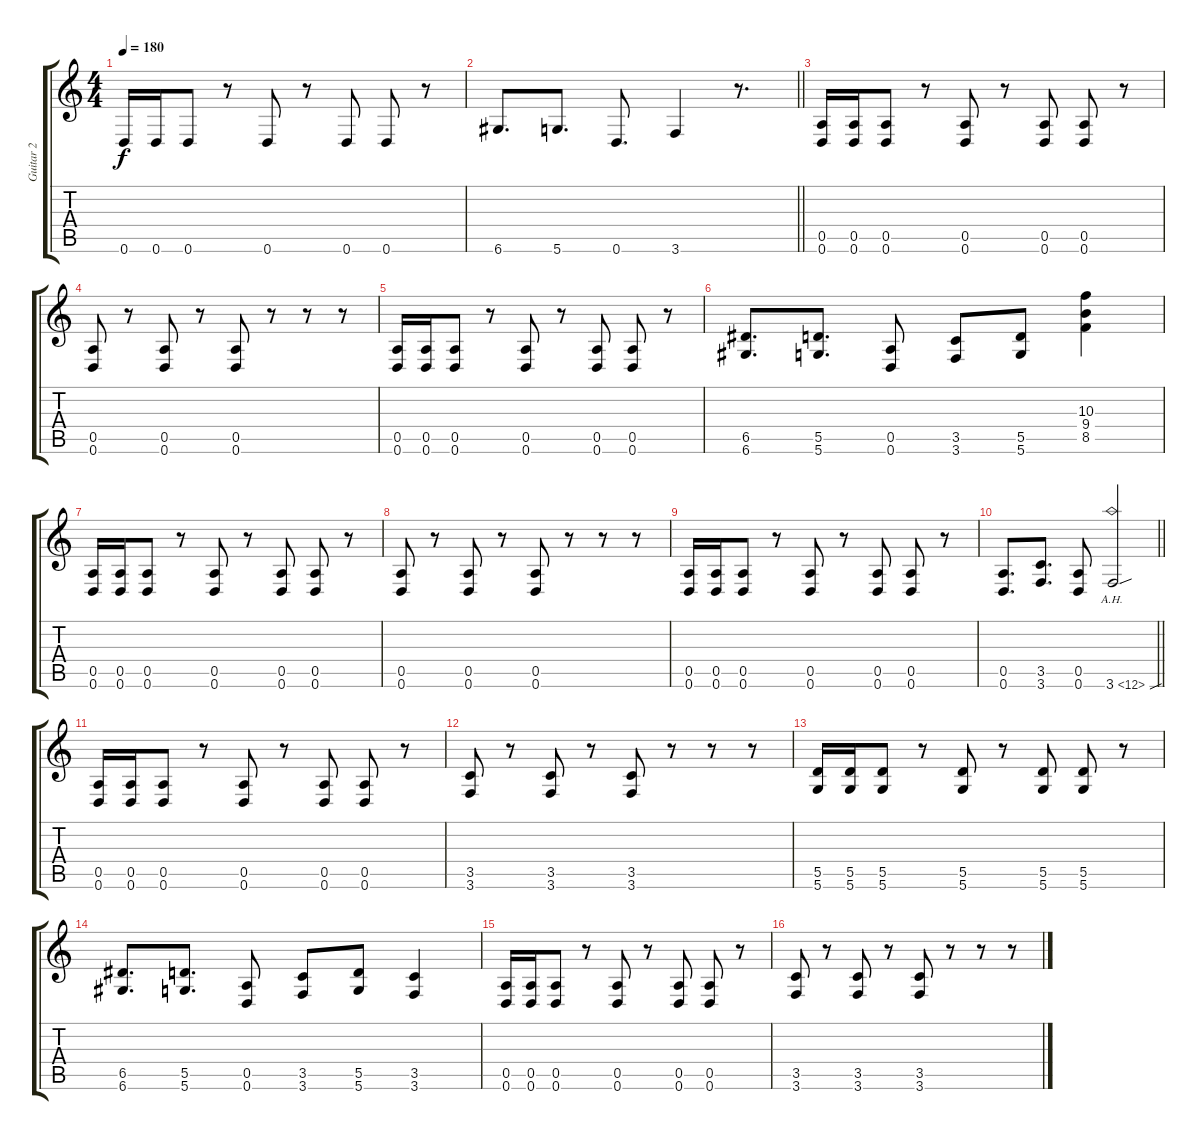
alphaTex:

\track ("Guitar 2" "Guitar 2") {instrument electricguitarjazz}
\staff {score tabs}
\tuning (E4 B3 G3 D3 A2 D2) {hide}
\ts (4 4)
\tempo 180
\clef g2
\ks c
0.6.16{dy f} 0.6.16 0.6.8 r.8 0.6.8 r.8 0.6.8 0.6.8 r.8 |
\barLineRight lightlight
6.6.8{d} 5.6.8{d} 0.6.8{d} 3.6.4 r.8{d} |
(0.5 0.6).16 (0.5 0.6).16 (0.5 0.6).8 r.8 (0.5 0.6).8 r.8 (0.5 0.6).8 (0.5 0.6).8 r.8 |
(0.5 0.6).8 r.8 (0.5 0.6).8 r.8 (0.5 0.6).8 r.8 r.8 r.8 |
(0.5 0.6).16 (0.5 0.6).16 (0.5 0.6).8 r.8 (0.5 0.6).8 r.8 (0.5 0.6).8 (0.5 0.6).8 r.8 |
(6.5 6.6).8{d} (5.5 5.6).8{d} (0.5 0.6).8 (3.5 3.6).8 (5.5 5.6).8 (10.3 9.4 8.5).4 |
(0.5 0.6).16 (0.5 0.6).16 (0.5 0.6).8 r.8 (0.5 0.6).8 r.8 (0.5 0.6).8 (0.5 0.6).8 r.8 |
(0.5 0.6).8 r.8 (0.5 0.6).8 r.8 (0.5 0.6).8 r.8 r.8 r.8 |
(0.5 0.6).16 (0.5 0.6).16 (0.5 0.6).8 r.8 (0.5 0.6).8 r.8 (0.5 0.6).8 (0.5 0.6).8 r.8 |
\barLineRight lightlight
(0.5 0.6).8{d} (3.5 3.6).8{d} (0.5 0.6).8 3.6{ah 9 sou}.2 |
(0.5 0.6).16 (0.5 0.6).16 (0.5 0.6).8 r.8 (0.5 0.6).8 r.8 (0.5 0.6).8 (0.5 0.6).8 r.8 |
(3.5 3.6).8 r.8 (3.5 3.6).8 r.8 (3.5 3.6).8 r.8 r.8 r.8 |
(5.5 5.6).16 (5.5 5.6).16 (5.5 5.6).8 r.8 (5.5 5.6).8 r.8 (5.5 5.6).8 (5.5 5.6).8 r.8 |
(6.5 6.6).8{d} (5.5 5.6).8{d} (0.5 0.6).8 (3.5 3.6).8 (5.5 5.6).8 (3.5 3.6).4 |
(0.5 0.6).16 (0.5 0.6).16 (0.5 0.6).8 r.8 (0.5 0.6).8 r.8 (0.5 0.6).8 (0.5 0.6).8 r.8 |
(3.5 3.6).8 r.8 (3.5 3.6).8 r.8 (3.5 3.6).8 r.8 r.8 r.8
